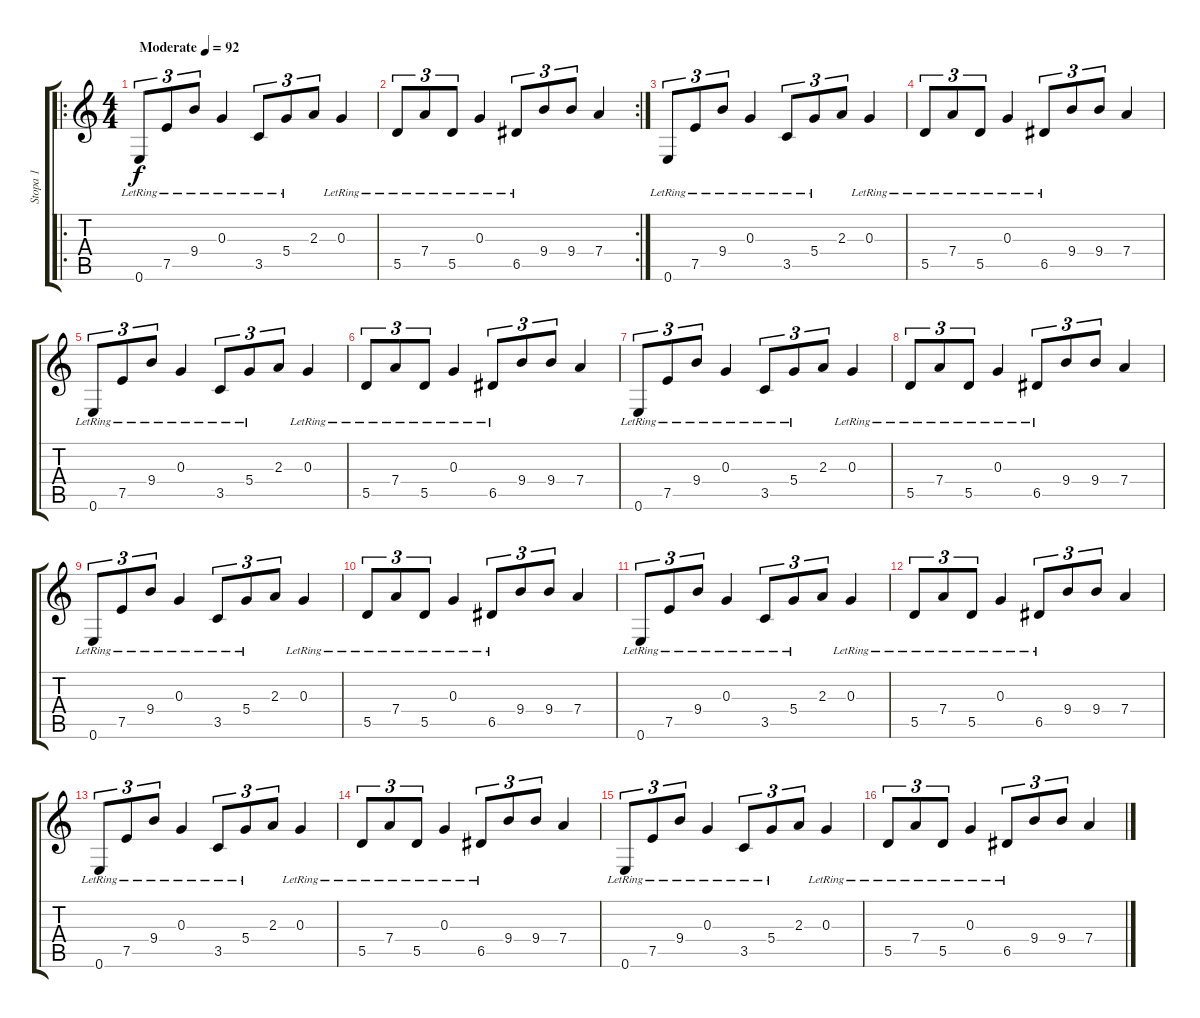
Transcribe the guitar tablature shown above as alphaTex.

\track ("Stopa 1" "Stopa 1") {instrument electricguitarclean}
\staff {score tabs}
\tuning (E4 B3 G3 D3 A2 E2) {hide}
\ro
\ts (4 4)
\tempo (92 "Moderate")
\clef g2
\ks c
0.6{lr}.8{tu (3 2) dy f instrument electricguitarclean} 7.5{lr}.8{tu (3 2)} 9.4{lr}.8{tu (3 2)} 0.3{lr}.4 3.5{lr}.8{tu (3 2)} 5.4{lr}.8{tu (3 2)} 2.3.8{tu (3 2)} 0.3{lr}.4 |
\rc 2
5.5{lr}.8{tu (3 2)} 7.4{lr}.8{tu (3 2)} 5.5{lr}.8{tu (3 2)} 0.3{lr}.4 6.5{lr}.8{tu (3 2)} 9.4.8{tu (3 2)} 9.4.8{tu (3 2)} 7.4.4 |
0.6{lr}.8{tu (3 2)} 7.5{lr}.8{tu (3 2)} 9.4{lr}.8{tu (3 2)} 0.3{lr}.4 3.5{lr}.8{tu (3 2)} 5.4{lr}.8{tu (3 2)} 2.3.8{tu (3 2)} 0.3{lr}.4 |
5.5{lr}.8{tu (3 2)} 7.4{lr}.8{tu (3 2)} 5.5{lr}.8{tu (3 2)} 0.3{lr}.4 6.5{lr}.8{tu (3 2)} 9.4.8{tu (3 2)} 9.4.8{tu (3 2)} 7.4.4 |
0.6{lr}.8{tu (3 2)} 7.5{lr}.8{tu (3 2)} 9.4{lr}.8{tu (3 2)} 0.3{lr}.4 3.5{lr}.8{tu (3 2)} 5.4{lr}.8{tu (3 2)} 2.3.8{tu (3 2)} 0.3{lr}.4 |
5.5{lr}.8{tu (3 2)} 7.4{lr}.8{tu (3 2)} 5.5{lr}.8{tu (3 2)} 0.3{lr}.4 6.5{lr}.8{tu (3 2)} 9.4.8{tu (3 2)} 9.4.8{tu (3 2)} 7.4.4 |
0.6{lr}.8{tu (3 2)} 7.5{lr}.8{tu (3 2)} 9.4{lr}.8{tu (3 2)} 0.3{lr}.4 3.5{lr}.8{tu (3 2)} 5.4{lr}.8{tu (3 2)} 2.3.8{tu (3 2)} 0.3{lr}.4 |
5.5{lr}.8{tu (3 2)} 7.4{lr}.8{tu (3 2)} 5.5{lr}.8{tu (3 2)} 0.3{lr}.4 6.5{lr}.8{tu (3 2)} 9.4.8{tu (3 2)} 9.4.8{tu (3 2)} 7.4.4 |
0.6{lr}.8{tu (3 2)} 7.5{lr}.8{tu (3 2)} 9.4{lr}.8{tu (3 2)} 0.3{lr}.4 3.5{lr}.8{tu (3 2)} 5.4{lr}.8{tu (3 2)} 2.3.8{tu (3 2)} 0.3{lr}.4 |
5.5{lr}.8{tu (3 2)} 7.4{lr}.8{tu (3 2)} 5.5{lr}.8{tu (3 2)} 0.3{lr}.4 6.5{lr}.8{tu (3 2)} 9.4.8{tu (3 2)} 9.4.8{tu (3 2)} 7.4.4 |
0.6{lr}.8{tu (3 2)} 7.5{lr}.8{tu (3 2)} 9.4{lr}.8{tu (3 2)} 0.3{lr}.4 3.5{lr}.8{tu (3 2)} 5.4{lr}.8{tu (3 2)} 2.3.8{tu (3 2)} 0.3{lr}.4 |
5.5{lr}.8{tu (3 2)} 7.4{lr}.8{tu (3 2)} 5.5{lr}.8{tu (3 2)} 0.3{lr}.4 6.5{lr}.8{tu (3 2)} 9.4.8{tu (3 2)} 9.4.8{tu (3 2)} 7.4.4 |
0.6{lr}.8{tu (3 2)} 7.5{lr}.8{tu (3 2)} 9.4{lr}.8{tu (3 2)} 0.3{lr}.4 3.5{lr}.8{tu (3 2)} 5.4{lr}.8{tu (3 2)} 2.3.8{tu (3 2)} 0.3{lr}.4 |
5.5{lr}.8{tu (3 2)} 7.4{lr}.8{tu (3 2)} 5.5{lr}.8{tu (3 2)} 0.3{lr}.4 6.5{lr}.8{tu (3 2)} 9.4.8{tu (3 2)} 9.4.8{tu (3 2)} 7.4.4 |
0.6{lr}.8{tu (3 2)} 7.5{lr}.8{tu (3 2)} 9.4{lr}.8{tu (3 2)} 0.3{lr}.4 3.5{lr}.8{tu (3 2)} 5.4{lr}.8{tu (3 2)} 2.3.8{tu (3 2)} 0.3{lr}.4 |
5.5{lr}.8{tu (3 2)} 7.4{lr}.8{tu (3 2)} 5.5{lr}.8{tu (3 2)} 0.3{lr}.4 6.5{lr}.8{tu (3 2)} 9.4.8{tu (3 2)} 9.4.8{tu (3 2)} 7.4.4
